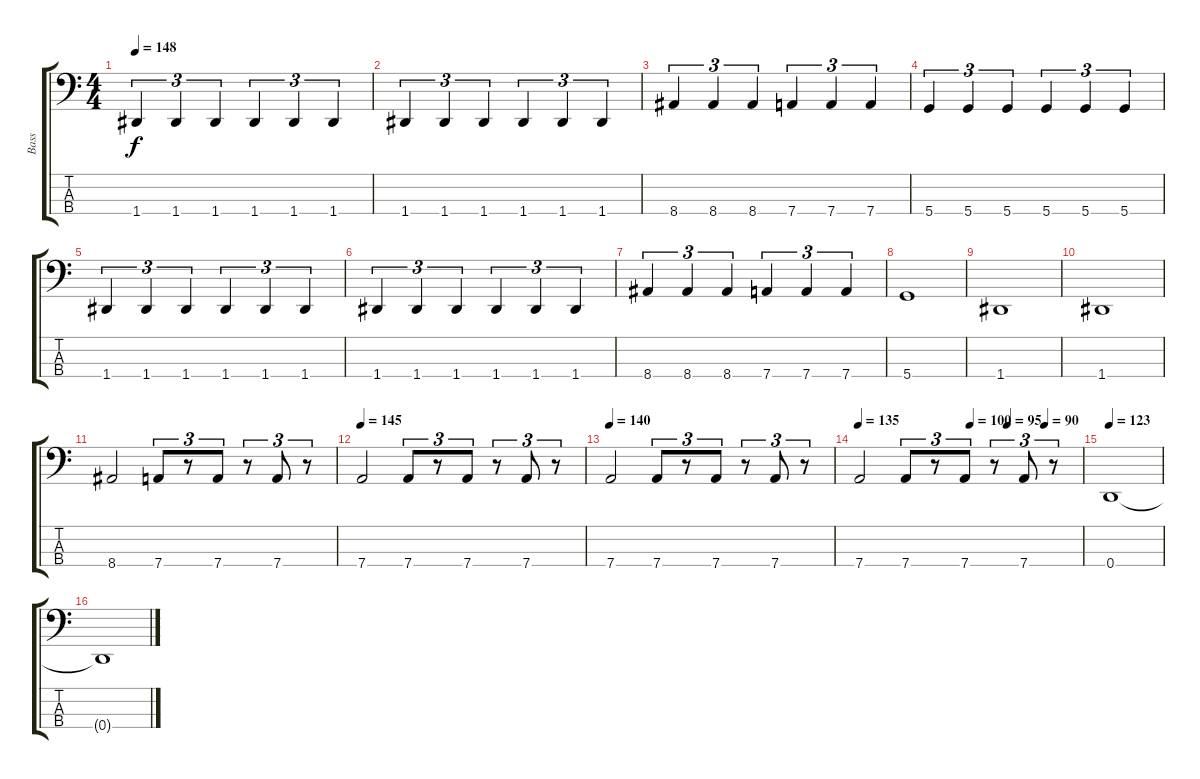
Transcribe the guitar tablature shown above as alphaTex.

\track ("Bass" "Bass") {instrument electricbassfinger}
\staff {score tabs}
\tuning (G2 D2 A1 D1) {hide}
\ts (4 4)
\tempo 148
\clef f4
\ks c
1.4.4{tu (3 2) dy f} 1.4.4{tu (3 2)} 1.4.4{tu (3 2)} 1.4.4{tu (3 2)} 1.4.4{tu (3 2)} 1.4.4{tu (3 2)} |
1.4.4{tu (3 2)} 1.4.4{tu (3 2)} 1.4.4{tu (3 2)} 1.4.4{tu (3 2)} 1.4.4{tu (3 2)} 1.4.4{tu (3 2)} |
8.4.4{tu (3 2)} 8.4.4{tu (3 2)} 8.4.4{tu (3 2)} 7.4.4{tu (3 2)} 7.4.4{tu (3 2)} 7.4.4{tu (3 2)} |
5.4.4{tu (3 2)} 5.4.4{tu (3 2)} 5.4.4{tu (3 2)} 5.4.4{tu (3 2)} 5.4.4{tu (3 2)} 5.4.4{tu (3 2)} |
1.4.4{tu (3 2)} 1.4.4{tu (3 2)} 1.4.4{tu (3 2)} 1.4.4{tu (3 2)} 1.4.4{tu (3 2)} 1.4.4{tu (3 2)} |
1.4.4{tu (3 2)} 1.4.4{tu (3 2)} 1.4.4{tu (3 2)} 1.4.4{tu (3 2)} 1.4.4{tu (3 2)} 1.4.4{tu (3 2)} |
8.4.4{tu (3 2)} 8.4.4{tu (3 2)} 8.4.4{tu (3 2)} 7.4.4{tu (3 2)} 7.4.4{tu (3 2)} 7.4.4{tu (3 2)} |
5.4.1 |
1.4.1 |
1.4.1 |
8.4.2 7.4.8{tu (3 2)} r.8{tu (3 2)} 7.4.8{tu (3 2)} r.8{tu (3 2)} 7.4.8{tu (3 2)} r.8{tu (3 2)} |
\tempo 145
7.4.2 7.4.8{tu (3 2)} r.8{tu (3 2)} 7.4.8{tu (3 2)} r.8{tu (3 2)} 7.4.8{tu (3 2)} r.8{tu (3 2)} |
\tempo 140
7.4.2 7.4.8{tu (3 2)} r.8{tu (3 2)} 7.4.8{tu (3 2)} r.8{tu (3 2)} 7.4.8{tu (3 2)} r.8{tu (3 2)} |
\tempo 135
\tempo (100 0.5)
\tempo (95 0.6666666666666666)
\tempo (90 0.8333333333333334)
7.4.2 7.4.8{tu (3 2)} r.8{tu (3 2)} 7.4.8{tu (3 2)} r.8{tu (3 2)} 7.4.8{tu (3 2)} r.8{tu (3 2)} |
\tempo 123
0.4.1 |
0.4{t}.1
